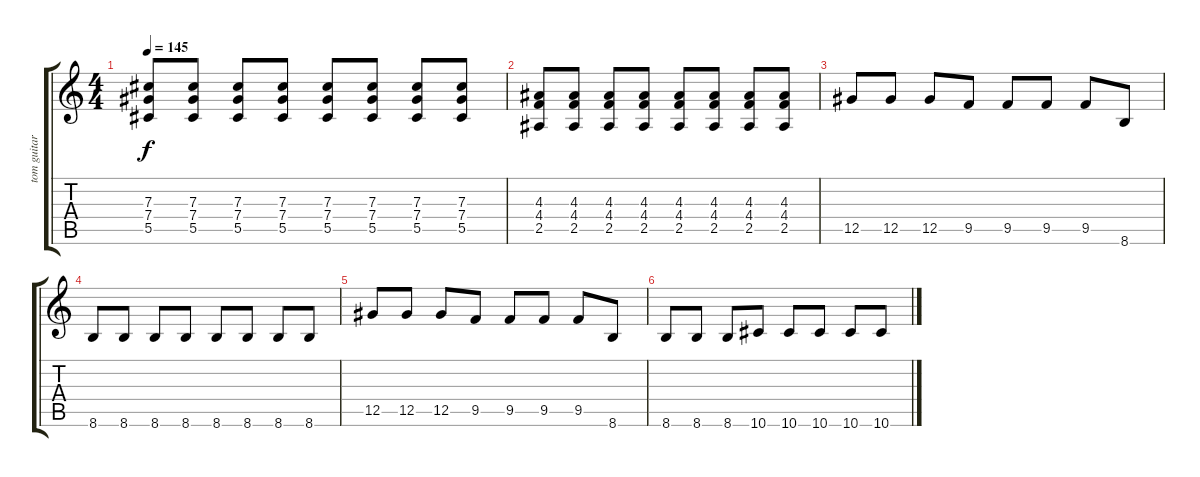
\track ("tom guitar overdub" "tom guitar") {instrument distortionguitar}
\staff {score tabs}
\tuning (Eb4 Bb3 Gb3 Db3 Ab2 Eb2) {hide}
\ts (4 4)
\tempo 145
\clef g2
\ks c
(7.3 7.4 5.5).8{dy f} (7.3 7.4 5.5).8 (7.3 7.4 5.5).8 (7.3 7.4 5.5).8 (7.3 7.4 5.5).8 (7.3 7.4 5.5).8 (7.3 7.4 5.5).8 (7.3 7.4 5.5).8 |
(4.3 4.4 2.5).8 (4.3 4.4 2.5).8 (4.3 4.4 2.5).8 (4.3 4.4 2.5).8 (4.3 4.4 2.5).8 (4.3 4.4 2.5).8 (4.3 4.4 2.5).8 (4.3 4.4 2.5).8 |
12.5.8 12.5.8 12.5.8 9.5.8 9.5.8 9.5.8 9.5.8 8.6.8 |
8.6.8 8.6.8 8.6.8 8.6.8 8.6.8 8.6.8 8.6.8 8.6.8 |
12.5.8 12.5.8 12.5.8 9.5.8 9.5.8 9.5.8 9.5.8 8.6.8 |
8.6.8 8.6.8 8.6.8 10.6.8 10.6.8 10.6.8 10.6.8 10.6.8
